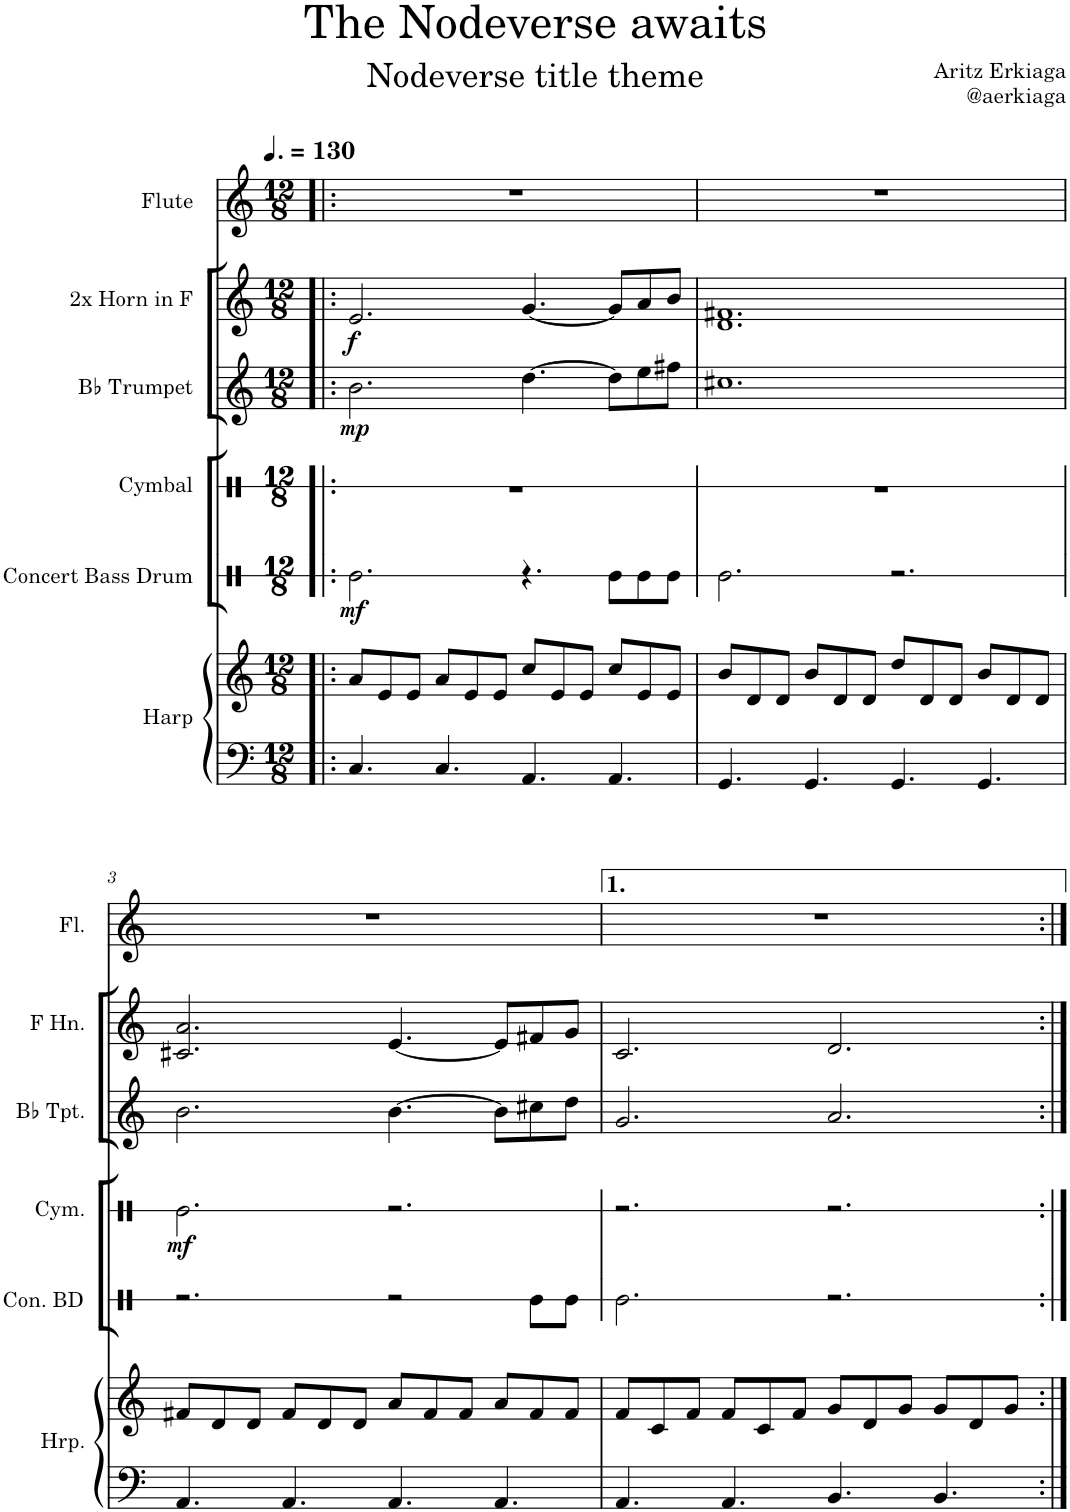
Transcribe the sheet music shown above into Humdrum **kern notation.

**kern	**kern	**kern	**dynam	**kern	**dynam	**kern	**dynam	**kern	**dynam	**kern
*part6	*part6	*part5	*part5	*part4	*part4	*part3	*part3	*part2	*part2	*part1
*staff7	*staff6	*staff5	*staff5	*staff4	*staff4	*staff3	*staff3	*staff2	*staff2	*staff1
*I"Harp	*	*I"Concert Bass Drum	*	*I"Cymbal	*	*I"Bb Trumpet	*	*I"2x Horn in F	*	*I"Flute
*I'Hrp.	*	*I'Con. BD	*	*I'Cym.	*	*I'Bb Tpt.	*	*	*	*I'Fl.
*	*	*stria1	*	*stria1	*	*	*	*	*	*
*clefF4	*clefG2	*clefX	*	*clefX	*	*clefG2	*	*clefG2	*	*clefG2
*	*	*	*	*	*	*Trd1c2	*	*Trd4c7	*	*
*k[]	*k[]	*k[]	*	*k[]	*	*k[]	*	*k[]	*	*k[]
*M12/8	*M12/8	*M12/8	*	*M12/8	*	*M12/8	*	*M12/8	*	*M12/8
*MM195	*MM195	*MM195	*	*MM195	*	*MM195	*	*MM195	*	*MM195
=1!|:	=1!|:	=1!|:	=1!|:	=1!|:	=1!|:	=1!|:	=1!|:	=1!|:	=1!|:	=1!|:
!	!	!	!LO:DY:b	!	!	!	!LO:DY:b	!	!LO:DY:b	!
4.C/	8a/L	2.Re\	mf	1.r	.	2.b\	mp	2.e/	f	1.r
.	8e/	.	.	.	.	.	.	.	.	.
.	8e/J	.	.	.	.	.	.	.	.	.
4.C/	8a/L	.	.	.	.	.	.	.	.	.
.	8e/	.	.	.	.	.	.	.	.	.
.	8e/J	.	.	.	.	.	.	.	.	.
4.AA/	8cc/L	4.r	.	.	.	[4.dd\	.	[4.g/	.	.
.	8e/	.	.	.	.	.	.	.	.	.
.	8e/J	.	.	.	.	.	.	.	.	.
4.AA/	8cc/L	8Re\L	.	.	.	8dd\L]	.	8g/L]	.	.
.	8e/	8Re\	.	.	.	8ee\	.	8a/	.	.
.	8e/J	8Re\J	.	.	.	8ff#X\J	.	8b/J	.	.
=2	=2	=2	=2	=2	=2	=2	=2	=2	=2	=2
4.GG/	8b/L	2.Re\	.	1.r	.	1.cc#X	.	1.d 1.f#X	.	1.r
.	8d/	.	.	.	.	.	.	.	.	.
.	8d/J	.	.	.	.	.	.	.	.	.
4.GG/	8b/L	.	.	.	.	.	.	.	.	.
.	8d/	.	.	.	.	.	.	.	.	.
.	8d/J	.	.	.	.	.	.	.	.	.
4.GG/	8dd/L	2.r	.	.	.	.	.	.	.	.
.	8d/	.	.	.	.	.	.	.	.	.
.	8d/J	.	.	.	.	.	.	.	.	.
4.GG/	8b/L	.	.	.	.	.	.	.	.	.
.	8d/	.	.	.	.	.	.	.	.	.
.	8d/J	.	.	.	.	.	.	.	.	.
!!LO:LB:g=z
=3	=3	=3	=3	=3	=3	=3	=3	=3	=3	=3
!	!	!	!	!	!LO:DY:b	!	!	!	!	!
4.AA/	8f#X/L	2.r	.	2.Re\	mf	2.b\	.	2.c#X/ 2.a/	.	1.r
.	8d/	.	.	.	.	.	.	.	.	.
.	8d/J	.	.	.	.	.	.	.	.	.
4.AA/	8f#/L	.	.	.	.	.	.	.	.	.
.	8d/	.	.	.	.	.	.	.	.	.
.	8d/J	.	.	.	.	.	.	.	.	.
4.AA/	8a/L	2r	.	2.r	.	[4.b\	.	[4.e/	.	.
.	8f#/	.	.	.	.	.	.	.	.	.
.	8f#/J	.	.	.	.	.	.	.	.	.
4.AA/	8a/L	.	.	.	.	8b\L]	.	8e/L]	.	.
.	8f#/	8Re\L	.	.	.	8cc#X\	.	8f#X/	.	.
.	8f#/J	8Re\J	.	.	.	8dd\J	.	8g/J	.	.
=4	=4	=4	=4	=4	=4	=4	=4	=4	=4	=4
4.AA/	8f/L	2.Re\	.	2.r	.	2.g/	.	2.c/	.	1.r
.	8c/	.	.	.	.	.	.	.	.	.
.	8f/J	.	.	.	.	.	.	.	.	.
4.AA/	8f/L	.	.	.	.	.	.	.	.	.
.	8c/	.	.	.	.	.	.	.	.	.
.	8f/J	.	.	.	.	.	.	.	.	.
4.BB/	8g/L	2.r	.	2.r	.	2.a/	.	2.d/	.	.
.	8d/	.	.	.	.	.	.	.	.	.
.	8g/J	.	.	.	.	.	.	.	.	.
4.BB/	8g/L	.	.	.	.	.	.	.	.	.
.	8d/	.	.	.	.	.	.	.	.	.
.	8g/J	.	.	.	.	.	.	.	.	.
=:|!	=:|!	=:|!	=:|!	=:|!	=:|!	=:|!	=:|!	=:|!	=:|!	=:|!
*-	*-	*-	*-	*-	*-	*-	*-	*-	*-	*-
